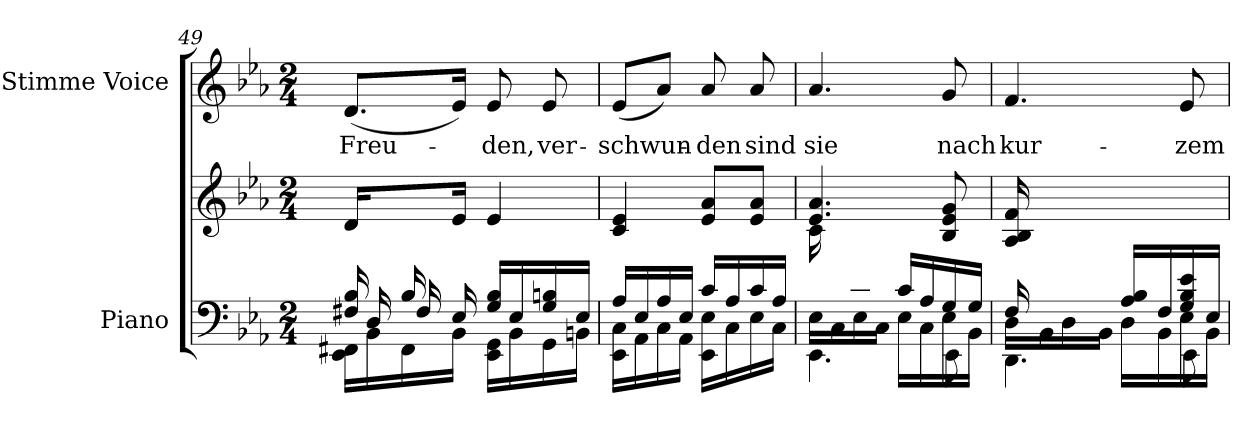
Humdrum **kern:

**kern	**kern	**kern	**text
*part2	*part2	*part1	*part1
*staff3	*staff2	*staff1	*staff1
*I"Piano	*	*I"Stimme Voice	*
*I'Pno	*	*	*
*clefF4	*clefG2	*clefG2	*
*k[b-e-a-]	*k[b-e-a-]	*k[b-e-a-]	*
*M2/4	*M2/4	*M2/4	*
=49	=49	=49	=49
*^	*	*	*
*	*^	*	*	*
*	*	*^	*	*	*
16ryy	16EE-\ 16FF#X\LL	4ryy	16F#X/ 16B-/	16d/LL	(8.d/L	Freu-
16D/	16BB-\	.	16ryy	8ryy	.	.
16B-/	16FF#\	.	16F#/	.	.	.
4ryy	16BB-\JJ	.	16E-/	16e-/JJ	16e-/Jk)	.
.	16EE-\ 16GG\LL	16G/ 16B-/LL	4ryy	4e-/	8e-/	-den,
.	16BB-\	16E-/	.	.	.	.
.	16GG\	16G/ 16Bn/	.	.	8e-/	ver-
16ryy	16BBn\JJ	16E-/JJ	.	.	.	.
*	*v	*v	*v	*	*	*
=50	=50	=50	=50	=50
16A-/LL	16EE-\ 16C\LL	4c/ 4e-/	(8e-/L	-schwun-
16E-/	16AA-\	.	.	.
16A-/	16C\	.	8a-/J)	.
16E-/JJ	16AA-\JJ	.	.	.
16c/LL	16EE-\ 16E-\LL	8e-/ 8a-/L	8a-/	-den
16A-/	16C\	.	.	.
16c/	16E-\	8e-/ 8a-/J	8a-/	sind
16A-/JJ	16C\JJ	.	.	.
=51	=51	=51	=51	=51
*	*^	*^	*	*
16ryy	16E-\LL	4.EE-\	4.e-/ 4.a-/	16c\LL	4.a-/	sie
16A-/	16C\	.	.	4..ryy	.	.
16c/	16E-\	.	.	.	.	.
16A-/JJ	16C\JJ	.	.	.	.	.
16c/LL	16E-\LL	.	.	.	.	.
16A-/	16C\	.	.	.	.	.
16G/	16E-\	8EE-\	8B-/ 8e-/ 8g/	.	8g/	nach
16G/JJ	16BB-\JJ	.	.	.	.	.
*	*	*	*v	*v	*	*
=52	=52	=52	=52	=52	=52
*	*^	*^	*	*	*
*	*	*	*	*	*	*	*
16ryy	16D\LL	4ryy	16F/	4.DD\	16A-/ 16B-/ 16f/LL	4.f/	kur-
16F/	16BB-\	.	4..ryy	.	8.ryy	.	.
16A-/ 16B-/	16D\	.	.	.	.	.	.
16F/JJ	16BB-\JJ	.	.	.	.	.	.
4ryy	16A-/ 16B-/LL	16D\LL	.	.	4ryy	.	.
.	16F/	16BB-\	.	.	.	.	.
.	16G/ 16B-/ 16e-/	16E-\	.	8EE-\	.	8e-/	-zem
.	16E-/JJ	16BB-\JJ	.	.	.	.	.
*v	*v	*v	*v	*v	*	*	*
=	=	=	=
*-	*-	*-	*-
